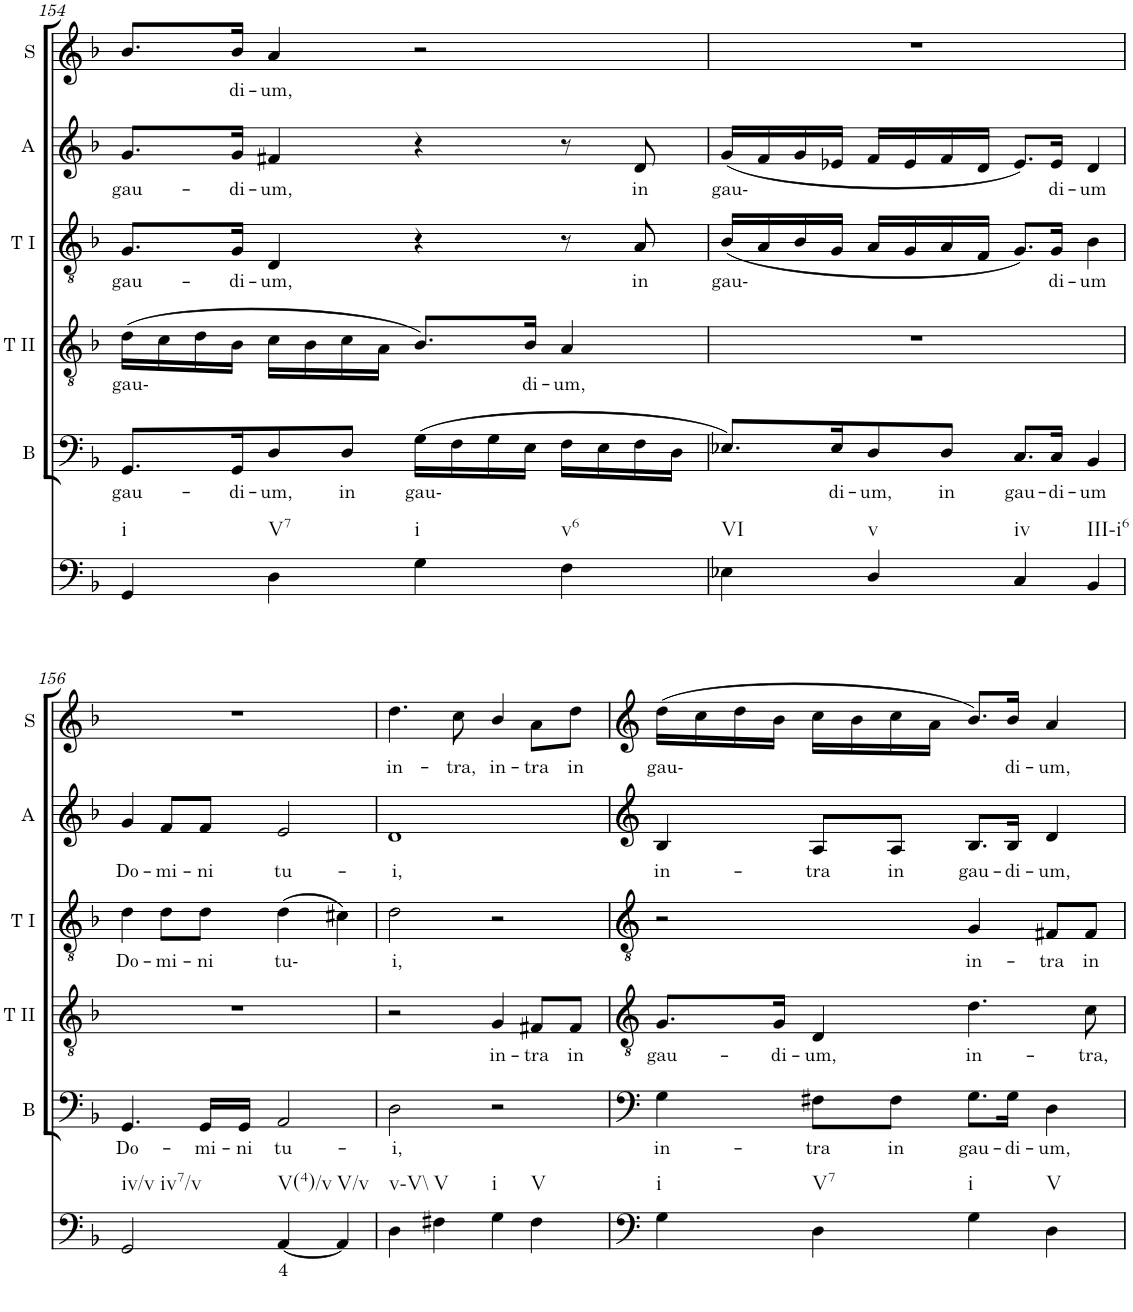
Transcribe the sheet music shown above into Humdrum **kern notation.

**kern	**text	**kern	**text	**kern	**text	**kern	**text	**kern	**text	**kern	**text
*part6	*part6	*part5	*part5	*part4	*part4	*part3	*part3	*part2	*part2	*part1	*part1
*staff6	*staff6	*staff5	*staff5	*staff4	*staff4	*staff3	*staff3	*staff2	*staff2	*staff1	*staff1
*I"Continuo	*	*I"Bass	*	*I"Tenor II	*	*I"Tenor I	*	*I"Alto	*	*I"Soprano	*
*	*	*I'B	*	*I'T II	*	*I'T I	*	*I'A	*	*I'S	*
!!LO:PB:g=z
*clefF4	*	*clefF4	*	*clefF4	*	*clefF4	*	*clefF4	*	*clefF4	*
*k[b-]	*	*k[b-]	*	*k[b-]	*	*k[b-]	*	*k[b-]	*	*k[b-]	*
*	*	*	*	*	*	*	*	*M4/4	*	*M4/4	*
=154	=154	=154	=154	=154	=154	=154	=154	=154	=154	=154	=154
!LO:TX:b:t=i	!	!	!	!	!	!	!	!	!	!	!
!	!	!	!LO:LY:b	!	!LO:LY:b	!	!LO:LY:b	!	!LO:LY:b	!	!
4GG/	.	8.GG/L	gau-	(16d\LL	gau-	8.G/L	gau-	8.g/L	gau-	8.b-/L	.
.	.	.	.	16c\	.	.	.	.	.	.	.
.	.	.	.	16d\	.	.	.	.	.	.	.
!	!	!	!LO:LY:b	!	!	!	!LO:LY:b	!	!LO:LY:b	!	!LO:LY:b
.	.	16GG/K	di-	16B-\JJ	.	16G/Jk	di-	16g/Jk	di-	16b-/Jk	di-
!LO:TX:b:t=V7	!	!	!	!	!	!	!	!	!	!	!
!	!	!	!LO:LY:b	!	!	!	!LO:LY:b	!	!LO:LY:b	!	!LO:LY:b
4D\	.	8D/	um,	16c\LL	.	4D/	um,	4f#X/	um,	4a/	um,
.	.	.	.	16B-\	.	.	.	.	.	.	.
!	!	!	!LO:LY:b	!	!	!	!	!	!	!	!
.	.	8D/J	in	16c\	.	.	.	.	.	.	.
.	.	.	.	16A\JJ	.	.	.	.	.	.	.
!LO:TX:b:t=i	!	!	!	!	!	!	!	!	!	!	!
!	!	!	!LO:LY:b	!	!	!	!	!	!	!	!
4G\	.	(16G\LL	gau-	8.B-/L)	.	4r	.	4r	.	2r	.
.	.	16F\	.	.	.	.	.	.	.	.	.
.	.	16G\	.	.	.	.	.	.	.	.	.
!	!	!	!	!	!LO:LY:b	!	!	!	!	!	!
.	.	16E\JJ	.	16B-/Jk	di-	.	.	.	.	.	.
!LO:TX:b:t=v6	!	!	!	!	!	!	!	!	!	!	!
!	!	!	!	!	!LO:LY:b	!	!	!	!	!	!
4F\	.	16F\LL	.	4A/	um,	8r	.	8r	.	.	.
.	.	16E\	.	.	.	.	.	.	.	.	.
!	!	!	!	!	!	!	!LO:LY:b	!	!LO:LY:b	!	!
.	.	16F\	.	.	.	8A/	in	8d/	in	.	.
.	.	16D\JJ	.	.	.	.	.	.	.	.	.
=155	=155	=155	=155	=155	=155	=155	=155	=155	=155	=155	=155
!LO:TX:b:t=VI	!	!	!	!	!	!	!	!	!	!	!
!	!	!	!	!	!	!	!LO:LY:b	!	!LO:LY:b	!	!
4E-X\	.	8.E-X/L)	.	1r	.	(16B-/LL	gau-	(16g/LL	gau-	1r	.
.	.	.	.	.	.	16A/	.	16f/	.	.	.
.	.	.	.	.	.	16B-/	.	16g/	.	.	.
!	!	!	!LO:LY:b	!	!	!	!	!	!	!	!
.	.	16E-/K	di-	.	.	16G/JJ	.	16e-X/JJ	.	.	.
!LO:TX:b:t=v	!	!	!	!	!	!	!	!	!	!	!
!	!	!	!LO:LY:b	!	!	!	!	!	!	!	!
4D/	.	8D/	um,	.	.	16A/LL	.	16f/LL	.	.	.
.	.	.	.	.	.	16G/	.	16e-/	.	.	.
!	!	!	!LO:LY:b	!	!	!	!	!	!	!	!
.	.	8D/J	in	.	.	16A/	.	16f/	.	.	.
.	.	.	.	.	.	16F/JJ	.	16d/JJ	.	.	.
!LO:TX:b:t=iv	!	!	!	!	!	!	!	!	!	!	!
!	!	!	!LO:LY:b	!	!	!	!	!	!	!	!
4C/	.	8.C/L	gau-	.	.	8.G/L)	.	8.e-/L)	.	.	.
!	!	!	!LO:LY:b	!	!	!	!LO:LY:b	!	!LO:LY:b	!	!
.	.	16C/Jk	di-	.	.	16G/Jk	di-	16e-/Jk	di-	.	.
!LO:TX:b:t=III-i6	!	!	!	!	!	!	!	!	!	!	!
!	!	!	!LO:LY:b	!	!	!	!LO:LY:b	!	!LO:LY:b	!	!
4BB-/	.	4BB-/	um	.	.	4B-\	um	4d/	um	.	.
!!LO:LB:g=z
=156	=156	=156	=156	=156	=156	=156	=156	=156	=156	=156	=156
!LO:TX:b:t=iv/v	!	!	!	!	!	!	!	!	!	!	!
!LO:TX:b:t=iv7/v	!	!	!	!	!	!	!	!	!	!	!
!	!	!	!LO:LY:b	!	!	!	!LO:LY:b	!	!LO:LY:b	!	!
2GG/	.	4.GG/	Do-	1r	.	4d\	Do-	4g/	Do-	1r	.
!	!	!	!	!	!	!	!LO:LY:b	!	!LO:LY:b	!	!
.	.	.	.	.	.	8d\L	mi-	8f/L	mi-	.	.
!	!	!	!LO:LY:b	!	!	!	!LO:LY:b	!	!LO:LY:b	!	!
.	.	16GG/LL	mi-	.	.	8d\J	ni	8f/J	ni	.	.
!	!	!	!LO:LY:b	!	!	!	!	!	!	!	!
.	.	16GG/JJ	ni	.	.	.	.	.	.	.	.
!LO:TX:b:t=V(4)/v	!	!	!	!	!	!	!	!	!	!	!
!	!LO:LY:b	!	!LO:LY:b	!	!	!	!LO:LY:b	!	!LO:LY:b	!	!
[4AA/	4	2AA/	tu-	.	.	(4d\	tu-	2e/	tu-	.	.
!LO:TX:b:t=V/v	!	!	!	!	!	!	!	!	!	!	!
4AA/]	.	.	.	.	.	4c#X\)	.	.	.	.	.
=157	=157	=157	=157	=157	=157	=157	=157	=157	=157	=157	=157
!LO:TX:b:t=v\\-V\\	!	!	!	!	!	!	!	!	!	!	!
!	!	!	!LO:LY:b	!	!	!	!LO:LY:b	!	!LO:LY:b	!	!LO:LY:b
4D\	.	2D\	i,	2r	.	2d\	i,	1d	i,	4.dd\	in-
!LO:TX:b:t=V	!	!	!	!	!	!	!	!	!	!	!
4F#X\	.	.	.	.	.	.	.	.	.	.	.
!	!	!	!	!	!	!	!	!	!	!	!LO:LY:b
.	.	.	.	.	.	.	.	.	.	8cc\	tra,
!LO:TX:b:t=i	!	!	!	!	!	!	!	!	!	!	!
!	!	!	!	!	!LO:LY:b	!	!	!	!	!	!LO:LY:b
4G\	.	2r	.	4G/	in-	2r	.	.	.	4b-/	in-
!LO:TX:b:t=V	!	!	!	!	!	!	!	!	!	!	!
!	!	!	!	!	!LO:LY:b	!	!	!	!	!	!LO:LY:b
4F#\	.	.	.	8F#X/L	tra	.	.	.	.	8a\L	tra
!	!	!	!	!	!LO:LY:b	!	!	!	!	!	!LO:LY:b
.	.	.	.	8F#/J	in	.	.	.	.	8dd\J	in
=158	=158	=158	=158	=158	=158	=158	=158	=158	=158	=158	=158
!LO:TX:b:t=i	!	!	!	!	!	!	!	!	!	!	!
!	!	!	!LO:LY:b	!	!LO:LY:b	!	!	!	!LO:LY:b	!	!LO:LY:b
4G\	.	4G\	in-	8.G/L	gau-	2r	.	4B-/	in-	(16dd\LL	gau-
.	.	.	.	.	.	.	.	.	.	16cc\	.
.	.	.	.	.	.	.	.	.	.	16dd\	.
!	!	!	!	!	!LO:LY:b	!	!	!	!	!	!
.	.	.	.	16G/Jk	di-	.	.	.	.	16b-\JJ	.
!LO:TX:b:t=V7	!	!	!	!	!	!	!	!	!	!	!
!	!	!	!LO:LY:b	!	!LO:LY:b	!	!	!	!LO:LY:b	!	!
4D\	.	8F#X\L	tra	4D/	um,	.	.	8A/L	tra	16cc\LL	.
.	.	.	.	.	.	.	.	.	.	16b-\	.
!	!	!	!LO:LY:b	!	!	!	!	!	!LO:LY:b	!	!
.	.	8F#\J	in	.	.	.	.	8A/J	in	16cc\	.
.	.	.	.	.	.	.	.	.	.	16a\JJ	.
!LO:TX:b:t=i	!	!	!	!	!	!	!	!	!	!	!
!	!	!	!LO:LY:b	!	!LO:LY:b	!	!LO:LY:b	!	!LO:LY:b	!	!
4G\	.	8.G\L	gau-	4.d\	in-	4G/	in-	8.B-/L	gau-	8.b-/L)	.
!	!	!	!LO:LY:b	!	!	!	!	!	!LO:LY:b	!	!LO:LY:b
.	.	16G\Jk	di-	.	.	.	.	16B-/Jk	di-	16b-/Jk	di-
!LO:TX:b:t=V	!	!	!	!	!	!	!	!	!	!	!
!	!	!	!LO:LY:b	!	!	!	!LO:LY:b	!	!LO:LY:b	!	!LO:LY:b
4D\	.	4D\	um,	.	.	8F#X/L	tra	4d/	um,	4a/	um,
!	!	!	!	!	!LO:LY:b	!	!LO:LY:b	!	!	!	!
.	.	.	.	8c\	tra,	8F#/J	in	.	.	.	.
=	=	=	=	=	=	=	=	=	=	=	=
*-	*-	*-	*-	*-	*-	*-	*-	*-	*-	*-	*-
